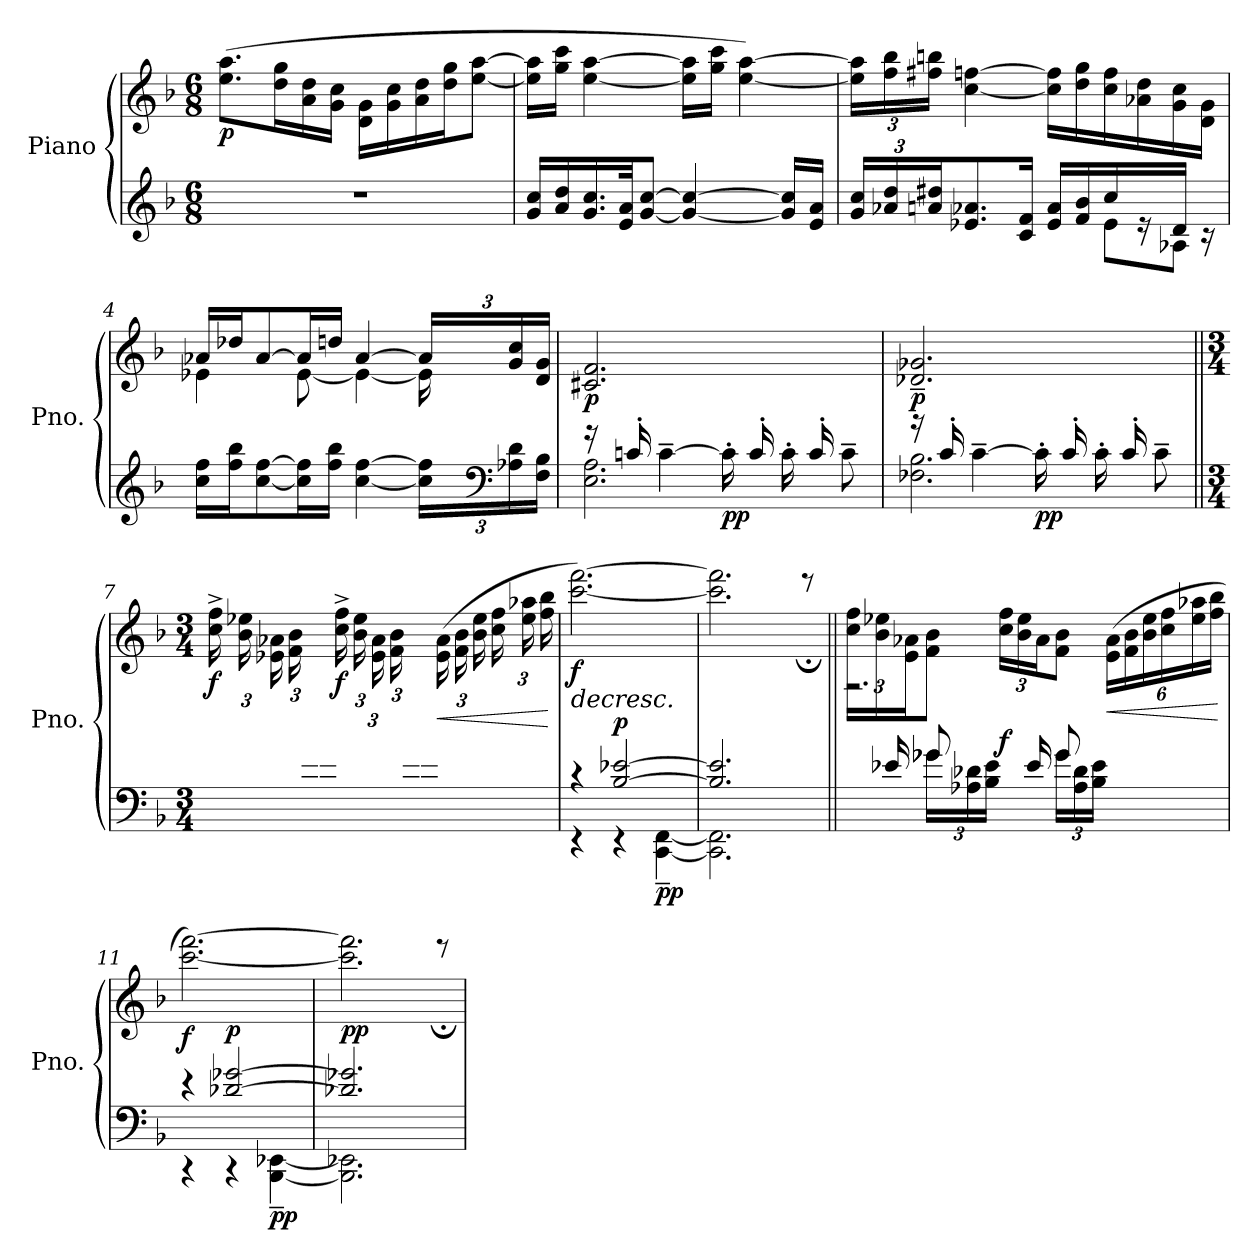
**kern	**kern	**dynam
*part1	*part1	*part1
*staff2	*staff1	*staff1/2
*I"Piano	*	*
*I'Pno.	*	*
*clefG2	*clefG2	*
*k[b-]	*k[b-]	*
*M6/8	*M6/8	*
*MM77	*MM77	*
=1	=1	=1
!	!	!LO:DY:b
2.r	(>8.ee\ 8.aa\L	p
.	16dd\ 16gg\L	.
.	16a\ 16dd\	.
.	16g\ 16cc\JJ	.
.	16d\ 16g\LL	.
.	16g\ 16cc\	.
.	16a\ 16dd\	.
.	16dd\ 16gg\J	.
.	[8ee\ [8aa\J	.
=2	=2	=2
16g/ 16cc/LL	16ee\] 16aa\]LL	.
16a/ 16dd/	16gg\ 16ccc\JJ	.
16.g/ 16.cc/	[4ee\ [4aa\	.
32e/ 32a/JK	.	.
[8g/ [8cc/J	.	.
4g/_ 4cc/_	16ee\] 16aa\]LL	.
.	16gg\ 16ccc\JJ	.
.	[4ee\ [4aa\)	.
16g/] 16cc/]LL	.	.
16e/ 16a/JJ	.	.
=3	=3	=3
*Xbrackettup	*Xbrackettup	*
*^	*	*
24g/ 24cc/LL	2ryy	24ee\] 24aa\]LL	.
24a-X/ 24dd/	.	24ff\ 24bb-\	.
24an/ 24dd#X/J	.	24ff#X\ 24bbn\JJ	.
8.e-X/ 8.a-X/	.	[4cc\ [4ffn\	.
16c/ 16f/Jk	.	.	.
16e-/ 16a-/LL	.	16cc\] 16ff\]LL	.
16f/ 16b-/	.	16dd\ 16gg\	.
16cc/	8e-\L	16cc\ 16ff\	.
16re	.	16a-X\ 16dd\	.
16d/JJ	8A-X\J	16g\ 16cc\	.
16rc	.	16d\ 16g\JJ	.
*v	*v	*	*
!!LO:LB:g=z
=4	=4	=4
*	*^	*
16cc\ 16ff\LL	16a-X/LL	4e-X\	.
16ff\ 16bb-\J	16dd-X/J	.	.
[8cc\ [8ff\	[8a-/	.	.
16cc\] 16ff\]L	16a-/L]	[8e-\	.
16ff\ 16bb-\JJ	16ddn/JJ	.	.
[4cc\ [4ff\	[4a-/	4e-\_	.
24cc\] 24ff\]LL	24a-/LL]	16e-\]	.
*clefF4	*	*	*
24A-X\ 24d\	24g/ 24cc/	.	.
.	.	16ryy	.
24F\ 24B-\JJ	24d/ 24g/JJ	.	.
*	*v	*v	*
=5	=5	=5
*^	*	*
!	!	!	!LO:DY:b
16r	2.E\ 2.A\	2.c#X/ 2.f/	p
16cn'/	.	.	.
[4c~\	.	.	.
!	!	!	!LO:DY:b=2
16c'\]	.	.	pp
16c'/	.	.	.
16c'\	.	.	.
16c'/	.	.	.
8c~\	.	.	.
!!LO:LB:g=z
=6	=6	=6	=6
!	!	!	!LO:DY:b
16r	2.F-X\ 2.B-\	2.d-X/~ 2.g-X/~	p
16c'/	.	.	.
[4c~\	.	.	.
!	!	!	!LO:DY:b=2
16c'\]	.	.	pp
16c'/	.	.	.
16c'\	.	.	.
16c'/	.	.	.
8c~\	.	.	.
=7||	=7||	=7||	=7||
*M3/4	*	*M3/4	*
!	!	!	!LO:DY:b
6ryy	2.ryy	(>24cc\^ 24ff\^LL	f
.	.	24b-\ 24ee-X\	.
.	.	24e-X\ 24a-X\	.
.	.	24f\ 24b-\	.
24B-/ 24e-X/	.	12ryy	.
24c/ 24f/JJ)	.	.	.
!	!	!	!LO:DY:b
6ryy	.	(>24cc\^ 24ff\^LL	f
.	.	24b-\ 24ee-\	.
.	.	24e-\ 24a-\	.
.	.	24f\ 24b-\	.
24B-/ 24e-/	.	12ryy	.
24c/ 24f/JJ)	.	.	.
!	!	!	!LO:HP:b
4ryy	.	(>24e-\ 24a-\LL	<
.	.	24f\ 24b-\	.
.	.	24b-\ 24ee-\	.
.	.	24cc\ 24ff\	.
.	.	24ee-\ 24aa-X\	.
.	.	24ff\ 24bb-\JJ	.
*v	*v	*	*
.	.	[
=8	=8	=8
*^	*	*
!	!	!	!LO:HP:b
!	!	!	!LO:DY:n=1:b
4r	4r	[2.ccc\ [2.fff\)	> f
!	!	!	!LO:DY:n=2:a=2
[2B-/ [2e-X/	4r	.	p
!	!	!	!LO:DY:n=3:b=2
.	[4CC\~ [4FF\~	.	pp
*v	*v	*	*
.	.	]
=9	=9	=9
*^	*^	*
2.B-/] 2.e-/]	2.CC\] 2.FF\]	2.ccc\] 2.fff\]	2ryy	.
.	.	.	8ryy	.
.	.	.	8r;<eee	.
!!LO:LB:g=z	!!
=10||	=10||	=10||	=10||	=10||
!	!	!	!	!LO:DY:b
16ryy	8ryy	(>24cc\ 24ff\LL	2.r	f
.	.	24b-\ 24ee-X\	.	.
16e-X/	.	.	.	.
.	.	24e\ 24a-X\J	.	.
8g-X/	24g-\LL	8f\ 8b-\J	.	.
.	24A-X\ 24d-X\	.	.	.
.	24B-\ 24e-\JJ)	.	.	.
!	!	!	!	!LO:DY:a=2
16ryy	8ryy	(>24cc\ 24ff\LL	.	f
.	.	24b-\ 24ee-\	.	.
16e-/	.	.	.	.
.	.	24a-\J	.	.
8g-/	24g-\LL	8f\ 8b-\J	.	.
.	24A-\ 24d-\	.	.	.
.	24B-\ 24e-\JJ)	.	.	.
!	!	!	!	!LO:HP:b
4ryy	4ryy	(>24e\ 24a-\LL	.	<
.	.	24f\ 24b-\	.	.
.	.	24b-\ 24ee-\	.	.
.	.	24cc\ 24ff\	.	.
.	.	24ee-\ 24aa-X\	.	.
.	.	24ff\ 24bb-\JJ	.	.
*v	*v	*	*	*
*	*v	*v	*
.	.	[
=11	=11	=11
*^	*	*
!	!	!	!LO:DY:b
4r	4r	[2.ccc\ [2.fff\)	f
!	!	!	!LO:DY:a=2
[2d-X/ [2g-X/	4r	.	p
!	!	!	!LO:DY:b=2
.	[4BBB-\~ [4EE-X\~	.	pp
=12	=12	=12	=12
*	*	*^	*
!	!	!	!	!LO:DY:a=2
2.d-X/] 2.g-X/]	2.BBB-\] 2.EE-X\]	2.ccc\] 2.fff\]	2ryy	pp
.	.	.	8ryy	.
.	.	.	8r;<eee	.
*v	*v	*	*	*
*	*v	*v	*
=	=	=
*-	*-	*-
